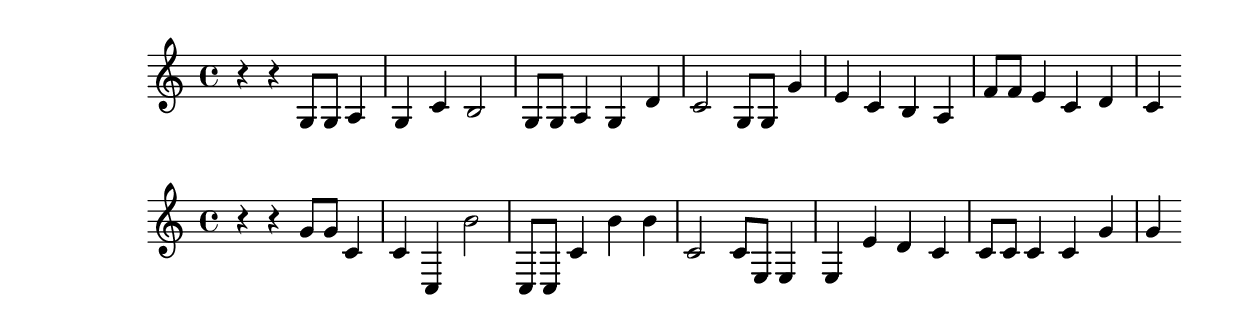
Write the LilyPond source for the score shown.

\new Staff  = xzfdywwawwabedy { r 4  
      r 4  
      g 8  
      g 8  
      a 4  
      g 4  
      c' 4  
      b 2  
      g 8  
      g 8  
      a 4  
      g 4  
      d' 4  
      c' 2  
      g 8  
      g 8  
      g' 4  
      e' 4  
      c' 4  
      b 4  
      a 4  
      f' 8  
      f' 8  
      e' 4  
      c' 4  
      d' 4  
      c' 4  
       } 
     
 
\new Staff  = xzfdywwawwaayae { r 4  
      r 4  
      g' 8  
      g' 8  
      c' 4  
      c' 4  
      c 4  
      b' 2  
      c 8  
      c 8  
      c' 4  
      b' 4  
      b' 4  
      c' 2  
      c' 8  
      e 8  
      e 4  
      e 4  
      e' 4  
      d' 4  
      c' 4  
      c' 8  
      c' 8  
      c' 4  
      c' 4  
      g' 4  
      g' 4  
       } 
     
 
